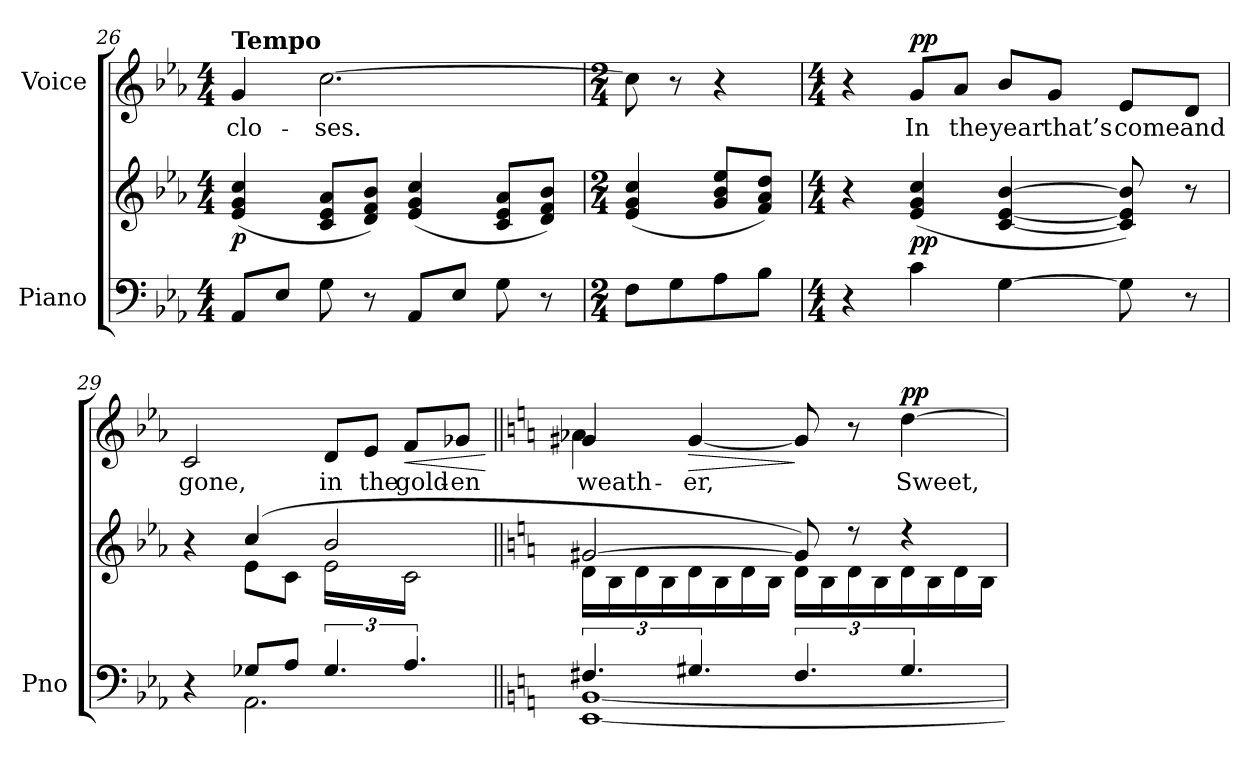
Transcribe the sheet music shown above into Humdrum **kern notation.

**kern	**kern	**dynam	**kern	**text	**dynam
*part2	*part2	*part2	*part1	*part1	*part1
*staff3	*staff2	*staff2/3	*staff1	*staff1	*staff1
*I"Piano	*	*	*I"Voice	*	*
*I'Pno	*	*	*	*	*
*clefF4	*clefG2	*	*clefG2	*	*
*k[b-e-a-]	*k[b-e-a-]	*	*k[b-e-a-]	*	*
*M4/4	*M4/4	*	*M4/4	*	*
=26	=26	=26	=26	=26	=26
!	!	!	!LO:TX:a:B:t=Tempo	!	!
!	!	!LO:DY:b	!	!LO:LY:b	!
8AA-/L	(>4e-/ 4g/ 4cc/	p	4g/	clo-	.
8E-/J	.	.	.	.	.
!	!	!	!	!LO:LY:b	!
8G\	8c/ 8e-/ 8a-/L	.	[2.cc\	-ses.	.
8r	8d/ 8f/ 8b-/J)	.	.	.	.
8AA-/L	(>4e-/ 4g/ 4cc/	.	.	.	.
8E-/J	.	.	.	.	.
8G\	8c/ 8e-/ 8a-/L	.	.	.	.
8r	8d/ 8f/ 8b-/J)	.	.	.	.
=27	=27	=27	=27	=27	=27
*M2/4	*M2/4	*	*M2/4	*	*
8F\L	(>4e-/ 4g/ 4cc/	.	8cc\]	.	.
8G\	.	.	8r	.	.
8A-\	8g/ 8b-/ 8ee-/L	.	4r	.	.
8B-\J	8f/ 8a-/ 8dd/J)	.	.	.	.
!!LO:PB:g=z
=28	=28	=28	=28	=28	=28
*M4/4	*M4/4	*	*M4/4	*	*
4r	4r	.	4r	.	.
!	!	!LO:DY:b	!	!LO:LY:b	!LO:DY:a
4c\	(>4e-/ 4g/ 4cc/	pp	8g/L	In	pp
!	!	!	!	!LO:LY:b	!
.	.	.	8a-/J	the	.
!	!	!	!	!LO:LY:b	!
[4G\	[4c/ [4e-/ [4b-/	.	8b-/L	year	.
!	!	!	!	!LO:LY:b	!
.	.	.	8g/J	that’s	.
!	!	!	!	!LO:LY:b	!
8G\]	8c/] 8e-/] 8b-/])	.	8e-/L	come	.
!	!	!	!	!LO:LY:b	!
8r	8r	.	8d/J	and	.
=29	=29	=29	=29	=29	=29
*^	*^	*	*	*	*
!	!	!	!	!	!	!LO:LY:b	!
4r	4ryy	4r	4ryy	.	2c/	gone,	.
8G-X/L	2.AA-\	(4cc/	8e-\L	.	.	.	.
8A-/J	.	.	8c\J	.	.	.	.
!	!	!	!	!	!	!LO:LY:b	!
*	*	*tremolo	*	*	*	*	*
6.G-/	.	2b-/	16e-\LL	.	8d/L	in	.
.	.	.	16c\	.	.	.	.
!	!	!	!	!	!	!LO:LY:b	!
.	.	.	16e-\	.	8e-/J	the	.
.	.	.	16c\	.	.	.	.
!	!	!	!	!	!	!LO:LY:b	!LO:HP:b
6.A-/	.	.	16e-\	.	8f/L	gold-	<
.	.	.	16c\	.	.	.	.
!	!	!	!	!	!	!LO:LY:b	!
.	.	.	16e-\	.	8g-X/J	-en	.
.	.	.	16c\JJ	.	.	.	.
*v	*v	*	*	*	*	*	*
*	*v	*v	*	*	*	*
.	.	.	.	.	[
=30||	=30||	=30||	=30||	=30||	=30||
*k[]	*k[]	*	*k[]	*	*
*^	*^	*	*	*	*
!	!	!	!	!	!	!LO:LY:b	!
*	*	*	*	*	*^	*	*
6.F#X/	[1EE [1BB	[2g#X/	16d\LL	.	4g#X/	4a-X	weath-	.
.	.	.	16B\	.	.	.	.	.
.	.	.	16d\	.	.	.	.	.
.	.	.	16B\	.	.	.	.	.
!	!	!	!	!	!	!	!LO:LY:b	!LO:HP:b
6.G#X/	.	.	16d\	.	[4g#/	2.ryy	-er,	>
.	.	.	16B\	.	.	.	.	.
.	.	.	16d\	.	.	.	.	.
.	.	.	16B\JJ	.	.	.	.	.
6.F#/	.	8g#/])	16d\LL	.	8g#/]	.	.	]
.	.	.	16B\	.	.	.	.	.
.	.	8r	16d\	.	8r	.	.	.
.	.	.	16B\	.	.	.	.	.
!	!	!	!	!	!	!	!LO:LY:b	!LO:DY:a
6.G#/	.	4r	16d\	.	[4dd\	.	Sweet,	pp
.	.	.	16B\	.	.	.	.	.
.	.	.	16d\	.	.	.	.	.
.	.	.	16B\JJ	.	.	.	.	.
*	*	*Xtremolo	*	*	*	*	*	*
.	.	.	.	.	.	.	.	.
.	.	.	.	.	.	.	.	.
.	.	.	.	.	.	.	.	.
.	.	.	.	.	.	.	.	.
*v	*v	*	*	*	*v	*v	*	*
*	*v	*v	*	*	*	*
=	=	=	=	=	=
*-	*-	*-	*-	*-	*-
